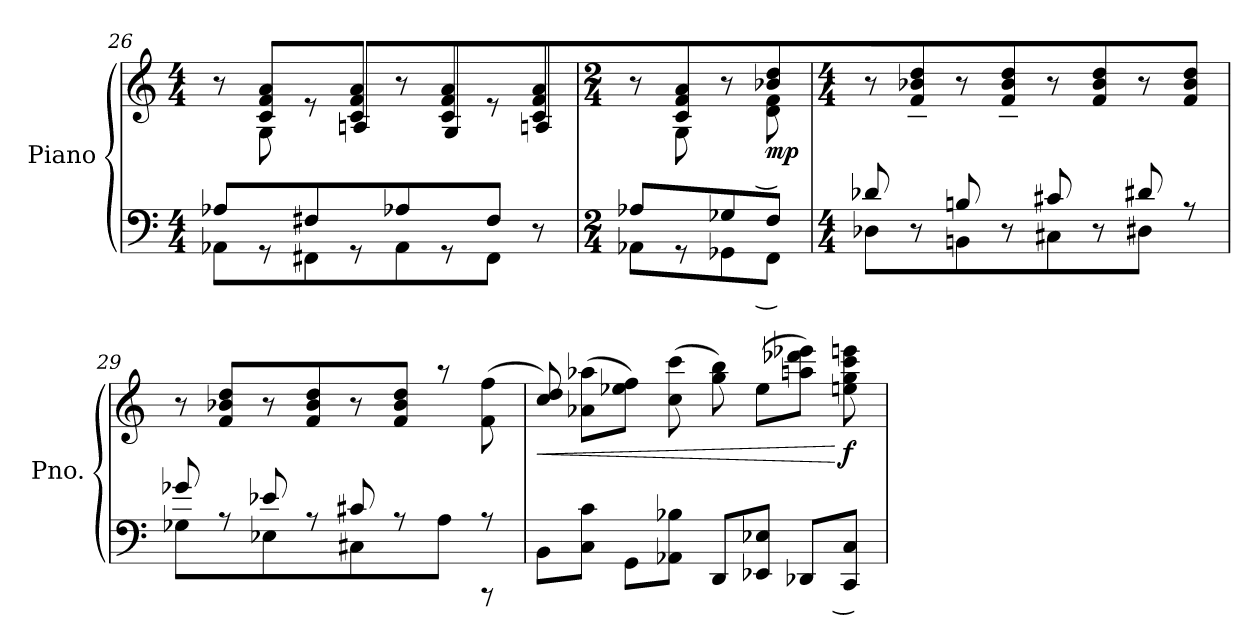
**kern	**kern	**dynam
*part1	*part1	*part1
*staff2	*staff1	*staff1/2
*I"Piano	*	*
*I'Pno.	*	*
*clefF4	*clefG2	*
*k[]	*k[]	*
*M4/4	*M4/4	*
=26	=26	=26
*^	*^	*
8A-X/L	8AA-X\L	8r	8ryy	.
8ryy	8r	8c/ 8f/ 8a/L	8G\	.
8F#X/J	8FF#X\	8r	8ryy	.
8ryy	8r	8c/ 8f/ 8a/J	8Ani\L	.
8A-X/	8AA-\	8r	8ryy	.
8ryy	8r	8c/ 8f/ 8a/L	8G\	.
8F#/J	8FF#\J	8r	8ryy	.
8ryy	8r	8c/ 8f/ 8a/J	8An/	.
*	*	*v	*v	*
=27	=27	=27	=27
*M2/4	*	*M2/4	*
*	*	*^	*
*	*	*	*^	*
8A-X/L	8AA-X\L	8r	4.ryy	8ryy	.
8ryy	8r	8c/ 8f/ 8a/L	.	8G\	.
8G-X/	8GG-X\	8r	.	4ryy	.
!LO:TX:a:t=͜	!	!	!	!	!
!LO:TX:b:t=͜	!	!	!	!	!
!	!	!	!	!	!LO:DY:b
8F/J	8FF\J	8b-X/ 8dd/J	8d\ 8f\	.	mp
*	*	*v	*v	*v	*
=28	=28	=28	=28
*M4/4	*	*M4/4	*
*	*	*^	*
8d-X/L	8D-X\L	8r	8ryy	.
8ryy	8r	8f/ 8b-X/ 8dd/L	8c\	.
8Bn/	8BBn\	8r	8ryy	.
8ryy	8r	8f/ 8b-/ 8dd/	8c\J	.
8c#X/L	8C#X\	8r	8ryy	.
8ryy	8r	8f/ 8b-/ 8dd/	8dn\	.
8d#X/	8D#X\J	8r	8ryy	.
8ryy	8rA	8f/ 8b-/ 8dd/J	8e\J	.
=29	=29	=29	=29	=29
8g-X/L	8G-X\L	8r	8ryy	.
8ryy	8rA	8f/ 8b-X/ 8dd/L	8e\	.
8e-X/	8E-X\	8r	8ryy	.
8ryy	8rA	8f/ 8b-/ 8dd/	8d\J	.
8c#X/L	8C#X\	8r	8ryy	.
4ryy	8rA	8f/ 8b-/ 8dd/J	8d\	.
.	8A\J	8raa	8a\J	.
8rAAA	8rA	(>8f\ 8ff\	8ryy	.
=30	=30	=30	=30	=30
!	!	!	!	!LO:HP:b
*v	*v	*	*	*
*	*v	*v	*
8BB\L	8cc/ 8dd/)	<
8C\ 8c\J	(>8a-X\ 8aa-X\L	.
8GG\L	8ee-X\ 8ff\J)	.
8AA-X\ 8B-X\J	(>8cc\ 8ccc\	.
8DD/L	8gg\ 8bb\)	.
8EE-X/ 8E-X/J	(>8ee-\L	.
8DD-X/L	8aan\ 8ddd-X\ 8eee-X\J)	.
!LO:TX:b:t=͜	!	!
!	!	!LO:DY:n=1:b
8CC/ 8C/J	8een\ 8gg\ 8ccc\ 8eeen\	[ f
=	=	=
*-	*-	*-
